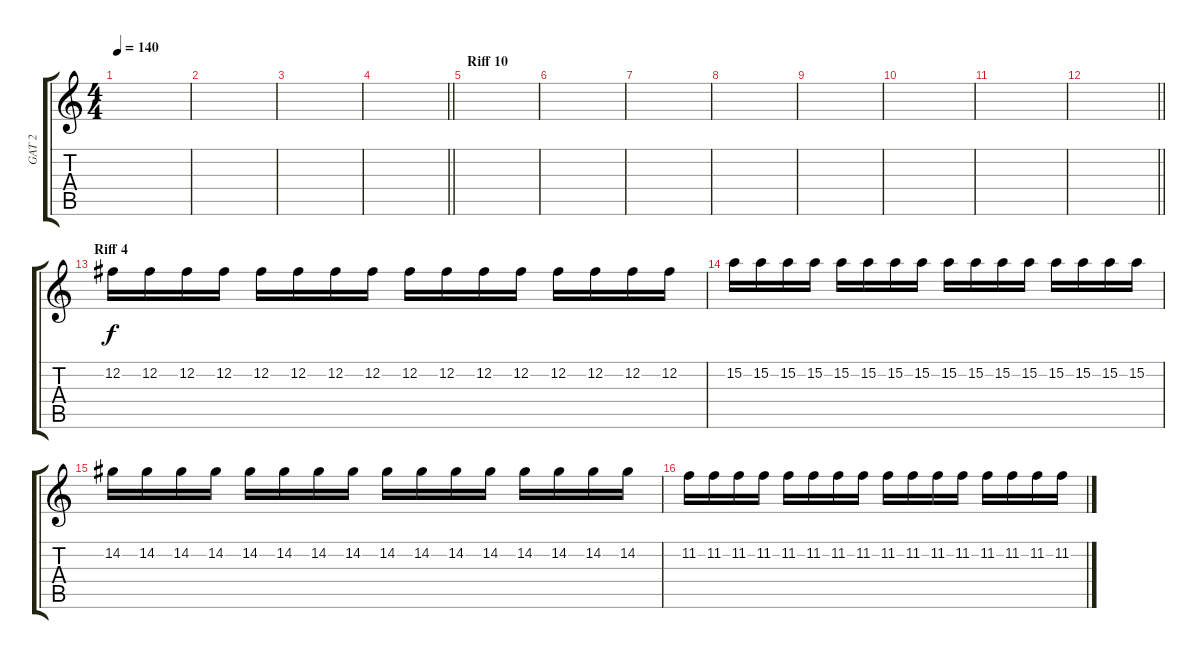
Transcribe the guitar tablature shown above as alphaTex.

\track ("GAT 2" "GAT 2") {instrument distortionguitar}
\staff {score tabs}
\tuning (B3 Gb3 D3 A2 E2 B1) {hide}
\ts (4 4)
\tempo 140
\clef g2
\ks c
|
|
|
\barLineRight lightlight
|
\section ("" "Riff 10")
|
|
|
|
|
|
|
\barLineRight lightlight
|
\section ("" "Riff 4")
12.2.16 12.2.16 12.2.16 12.2.16 12.2.16 12.2.16 12.2.16 12.2.16 12.2.16 12.2.16 12.2.16 12.2.16 12.2.16 12.2.16 12.2.16 12.2.16 |
15.2.16 15.2.16 15.2.16 15.2.16 15.2.16 15.2.16 15.2.16 15.2.16 15.2.16 15.2.16 15.2.16 15.2.16 15.2.16 15.2.16 15.2.16 15.2.16 |
14.2.16 14.2.16 14.2.16 14.2.16 14.2.16 14.2.16 14.2.16 14.2.16 14.2.16 14.2.16 14.2.16 14.2.16 14.2.16 14.2.16 14.2.16 14.2.16 |
11.2.16 11.2.16 11.2.16 11.2.16 11.2.16 11.2.16 11.2.16 11.2.16 11.2.16 11.2.16 11.2.16 11.2.16 11.2.16 11.2.16 11.2.16 11.2.16
